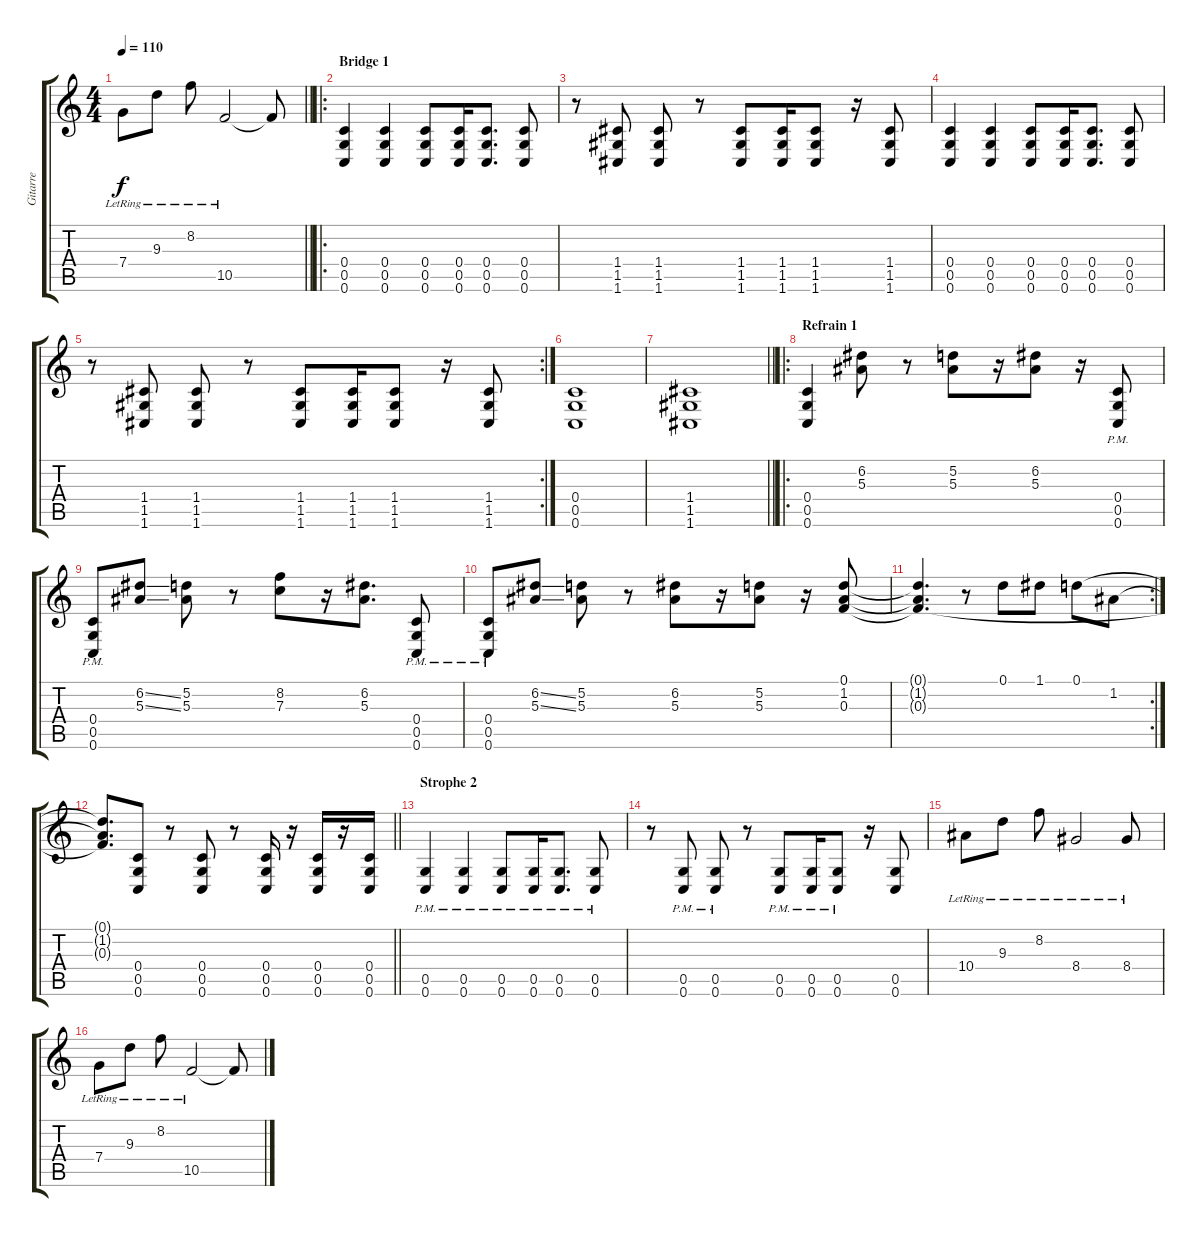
\track ("Gitarre" "Gitarre") {instrument distortionguitar}
\staff {score tabs}
\tuning (D4 A3 F3 C3 G2 C2) {hide}
\ts (4 4)
\tempo 110
\clef g2
\barLineRight lightlight
\ks c
7.4{lr}.8{dy f} 9.3{lr}.8 8.2{lr}.8 10.5{lr}.2 10.5{t}.8 |
\ro
\section ("" "Bridge 1")
(0.4 0.5 0.6).4 (0.4 0.5 0.6).4 (0.4 0.5 0.6).8 (0.4 0.5 0.6).16 (0.4 0.5 0.6).8{d} (0.4 0.5 0.6).8 |
r.8 (1.4 1.5 1.6).8 (1.4 1.5 1.6).8 r.8 (1.4 1.5 1.6).8 (1.4 1.5 1.6).16 (1.4 1.5 1.6).8 r.16 (1.4 1.5 1.6).8 |
(0.4 0.5 0.6).4 (0.4 0.5 0.6).4 (0.4 0.5 0.6).8 (0.4 0.5 0.6).16 (0.4 0.5 0.6).8{d} (0.4 0.5 0.6).8 |
\rc 2
r.8 (1.4 1.5 1.6).8 (1.4 1.5 1.6).8 r.8 (1.4 1.5 1.6).8 (1.4 1.5 1.6).16 (1.4 1.5 1.6).8 r.16 (1.4 1.5 1.6).8 |
(0.4 0.5 0.6).1 |
\barLineRight lightlight
(1.4 1.5 1.6).1 |
\ro
\section ("" "Refrain 1")
(0.4 0.5 0.6).4{volume 16} (6.2 5.3).8 r.8 (5.2 5.3).8 r.16 (6.2 5.3).8 r.16 (0.4{pm} 0.5{pm} 0.6{pm}).8 |
(0.4{pm} 0.5{pm} 0.6{pm}).8 (6.2{ss} 5.3{ss}).8 (5.2 5.3).8 r.8 (8.2 7.3).8 r.16 (6.2 5.3).8{d} (0.4{pm} 0.5{pm} 0.6{pm}).8 |
(0.4{pm} 0.5{pm} 0.6{pm}).8 (6.2{ss} 5.3{ss}).8 (5.2 5.3).8 r.8 (6.2 5.3).8 r.16 (5.2 5.3).8 r.16 (0.1 1.2 0.3).8 |
\rc 2
(0.1{t} 1.2{t} 0.3{t}).4{d} r.8 0.1.8 1.1.8 0.1.8 1.2.8 |
\barLineRight lightlight
(0.1{t} 1.2{t} 0.3{t}).8{d} (0.4 0.5 0.6).8 r.8 (0.4 0.5 0.6).8 r.8 (0.4 0.5 0.6).16 r.16 (0.4 0.5 0.6).16 r.16 (0.4 0.5 0.6).16 |
\section ("" "Strophe 2")
(0.5{pm} 0.6{pm}).4 (0.5{pm} 0.6{pm}).4 (0.5{pm} 0.6{pm}).8 (0.5{pm} 0.6{pm}).16 (0.5{pm} 0.6{pm}).8{d} (0.5{pm} 0.6{pm}).8 |
r.8 (0.5{pm} 0.6{pm}).8 (0.5{pm} 0.6{pm}).8 r.8 (0.5{pm} 0.6{pm}).8 (0.5{pm} 0.6{pm}).16 (0.5{pm} 0.6{pm}).8 r.16 (0.5 0.6).8 |
10.4{lr}.8 9.3{lr}.8 8.2{lr}.8 8.4{lr}.2 8.4{lr}.8 |
7.4{lr}.8 9.3{lr}.8 8.2{lr}.8 10.5{lr}.2 10.5{t}.8
